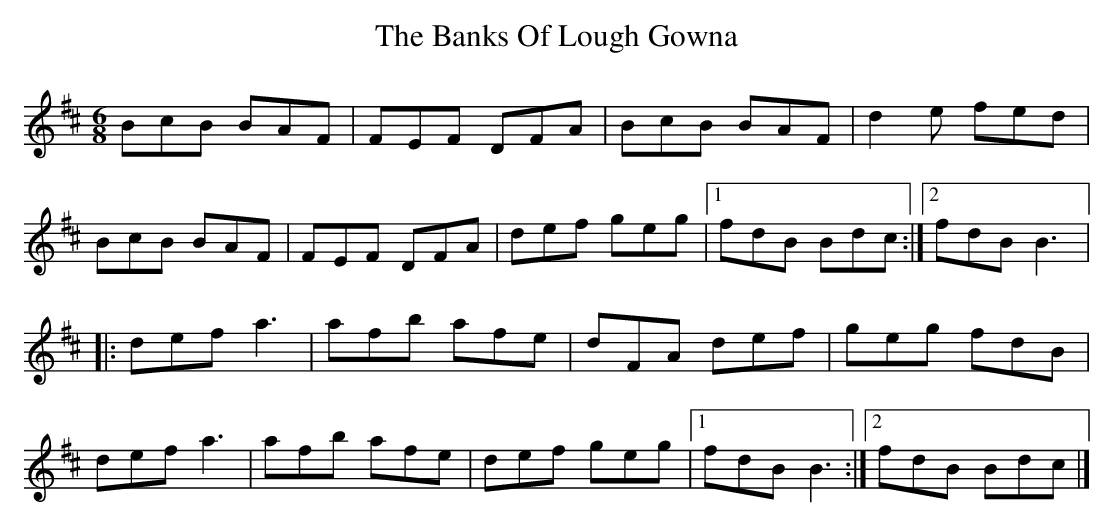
X:1
T:The Banks Of Lough Gowna
M:6/8
L:1/8
K:Bmin
BcB BAF | FEF DFA | BcB BAF | d2e fed |
BcB BAF | FEF DFA | def geg |1 fdB Bdc :|2 fdB B3|:
def a3| afb afe | dFA def | geg fdB |
def a3| afb afe | def geg |1 fdB B3:|2 fdB Bdc |]
